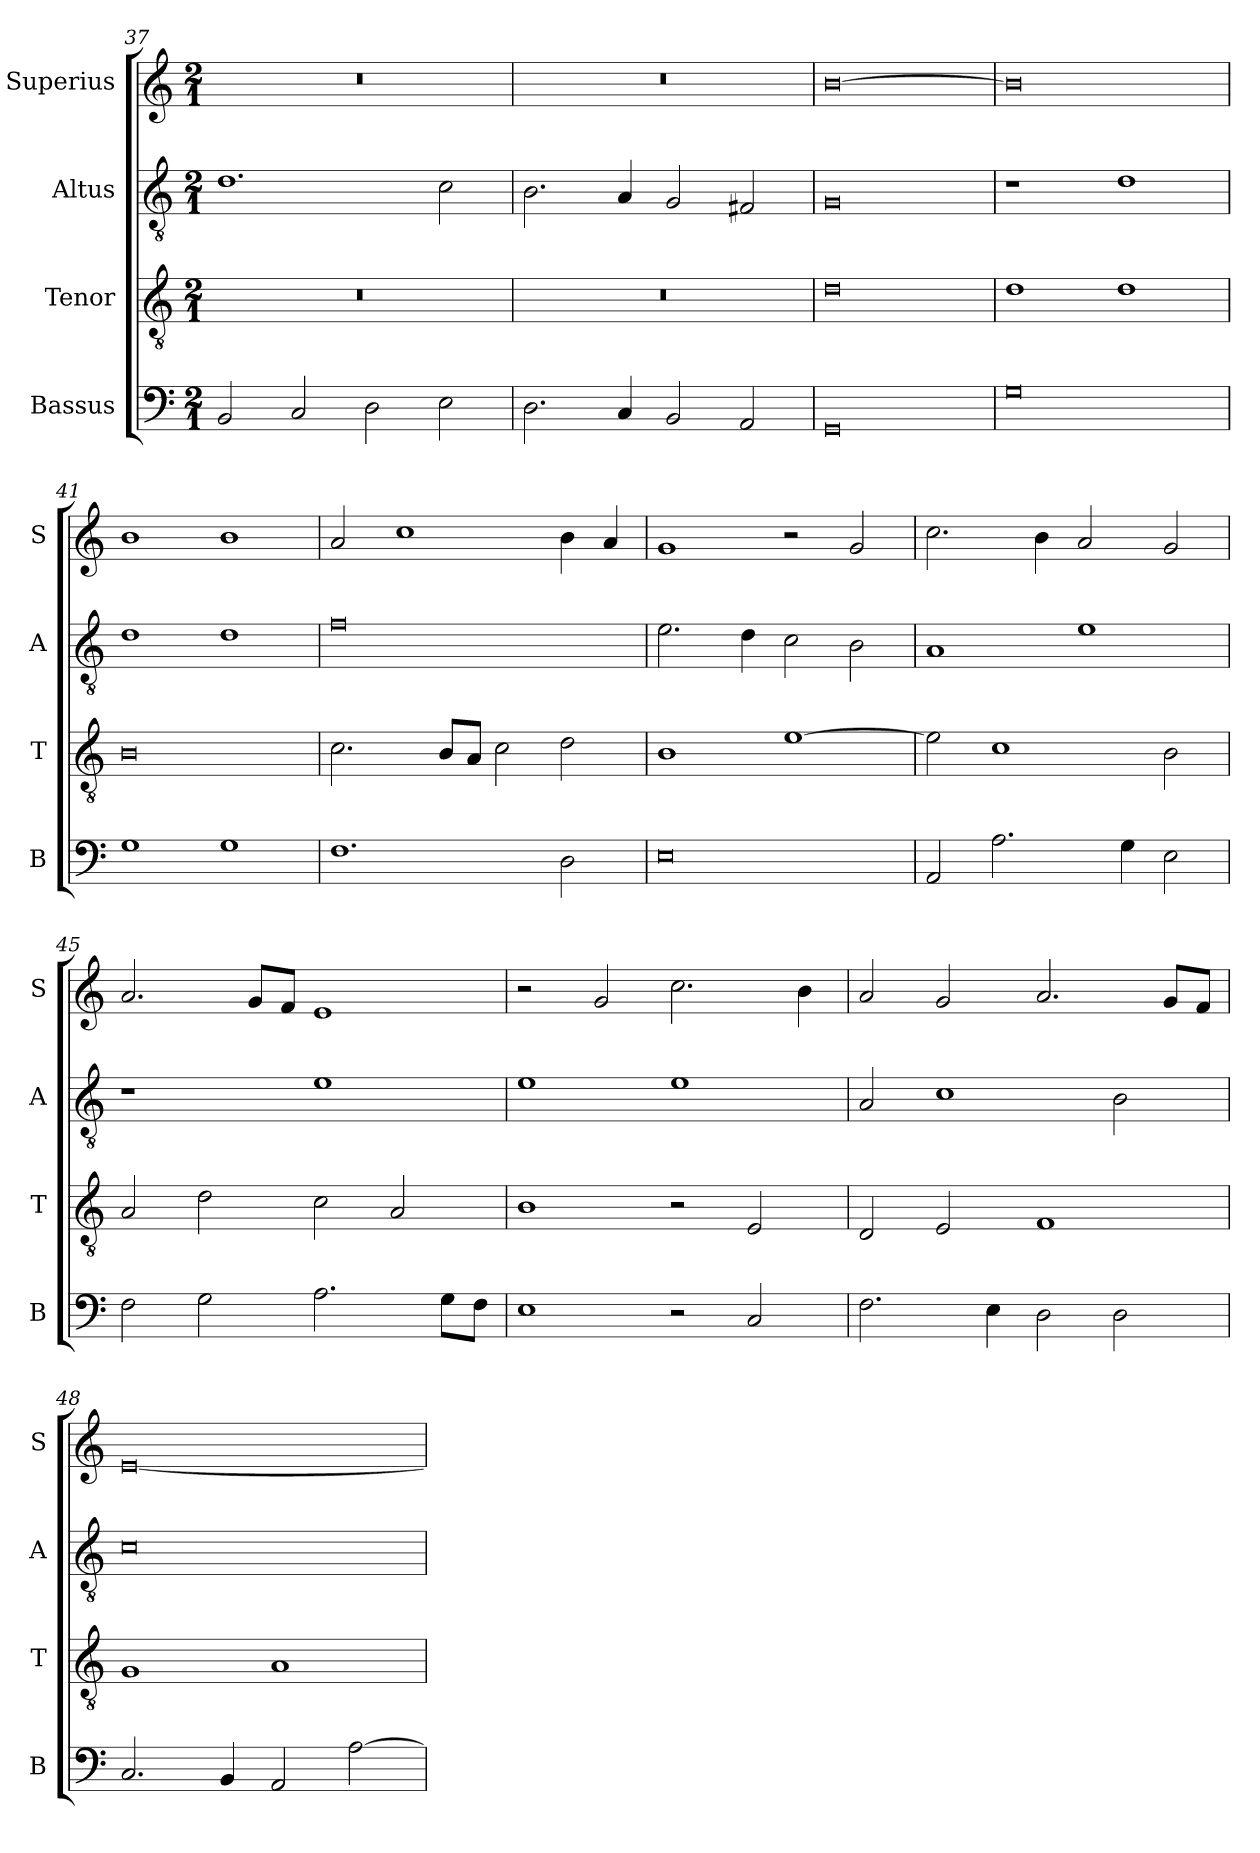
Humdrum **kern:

**kern	**kern	**kern	**kern
*part4	*part3	*part2	*part1
*staff4	*staff3	*staff2	*staff1
*I"Bassus	*I"Tenor	*I"Altus	*I"Superius
*I'B	*I'T	*I'A	*I'S
*clefF4	*clefGv2	*clefGv2	*clefG2
*k[]	*k[]	*k[]	*k[]
*C:	*C:	*C:	*C:
*M2/1	*M2/1	*M2/1	*M2/1
=37	=37	=37	=37
2BB	0r	1.d	0r
2C	.	.	.
2D	.	.	.
2E	.	2c	.
=38	=38	=38	=38
2.D	0r	2.B	0r
4C	.	4A	.
2BB	.	2G	.
2AA	.	2F#X	.
=39	=39	=39	=39
0GG	0d	0G	[0b
=40	=40	=40	=40
0G	1d	1r	0b]
.	1d	1d	.
=41	=41	=41	=41
1G	0B	1d	1b
1G	.	1d	1b
=42	=42	=42	=42
1.F	2.c	0f	2a
.	.	.	1cc
.	8BL	.	.
.	8AJ	.	.
.	2c	.	.
2D	2d	.	4b
.	.	.	4a
=43	=43	=43	=43
0E	1B	2.e	1g
.	.	4d	.
.	[1e	2c	2r
.	.	2B	2g
=44	=44	=44	=44
2AA	2e]	1A	2.cc
2.A	1c	.	.
.	.	.	4b
.	.	1e	2a
4G	.	.	.
2E	2B	.	2g
=45	=45	=45	=45
2F	2A	1r	2.a
2G	2d	.	.
.	.	.	8gL
.	.	.	8fJ
2.A	2c	1e	1e
.	2A	.	.
8GL	.	.	.
8FJ	.	.	.
=46	=46	=46	=46
1E	1B	1e	2r
.	.	.	2g
2r	2r	1e	2.cc
2C	2E	.	.
.	.	.	4b
=47	=47	=47	=47
2.F	2D	2A	2a
.	2E	1c	2g
4E	.	.	.
2D	1F	.	2.a
2D	.	2B	.
.	.	.	8gL
.	.	.	8fJ
=48	=48	=48	=48
2.C	1G	0c	[0e
4BB	.	.	.
2AA	1A	.	.
[2A	.	.	.
=	=	=	=
*-	*-	*-	*-
